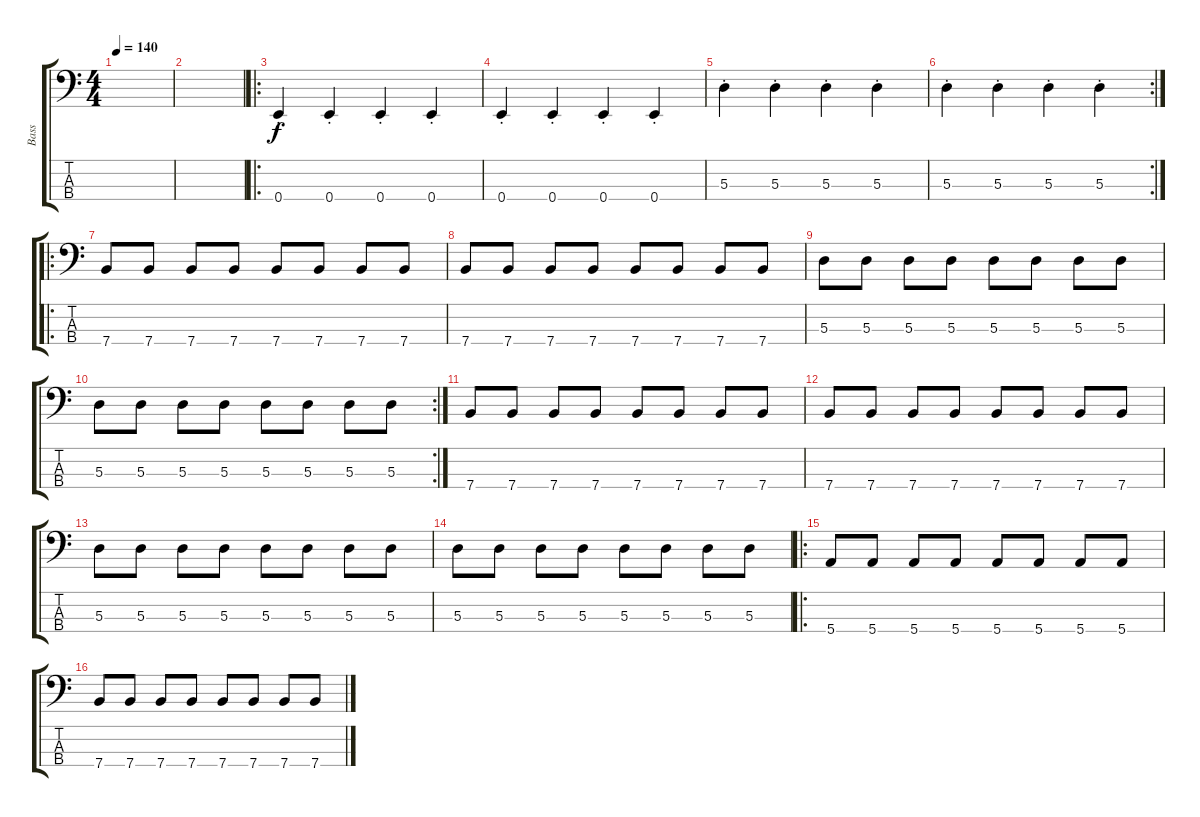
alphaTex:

\track ("Bass" "Bass") {instrument electricbassfinger}
\staff {score tabs}
\tuning (G2 D2 A1 E1) {hide}
\ts (4 4)
\tempo 140
\clef f4
\ks c
|
|
\ro
0.4{st}.4 0.4{st}.4 0.4{st}.4 0.4{st}.4 |
0.4{st}.4 0.4{st}.4 0.4{st}.4 0.4{st}.4 |
5.3{st}.4 5.3{st}.4 5.3{st}.4 5.3{st}.4 |
\rc 2
5.3{st}.4 5.3{st}.4 5.3{st}.4 5.3{st}.4 |
\ro
7.4.8 7.4.8 7.4.8 7.4.8 7.4.8 7.4.8 7.4.8 7.4.8 |
7.4.8 7.4.8 7.4.8 7.4.8 7.4.8 7.4.8 7.4.8 7.4.8 |
5.3.8 5.3.8 5.3.8 5.3.8 5.3.8 5.3.8 5.3.8 5.3.8 |
\rc 2
5.3.8 5.3.8 5.3.8 5.3.8 5.3.8 5.3.8 5.3.8 5.3.8 |
7.4.8 7.4.8 7.4.8 7.4.8 7.4.8 7.4.8 7.4.8 7.4.8 |
7.4.8 7.4.8 7.4.8 7.4.8 7.4.8 7.4.8 7.4.8 7.4.8 |
5.3.8 5.3.8 5.3.8 5.3.8 5.3.8 5.3.8 5.3.8 5.3.8 |
5.3.8 5.3.8 5.3.8 5.3.8 5.3.8 5.3.8 5.3.8 5.3.8 |
\ro
5.4.8 5.4.8 5.4.8 5.4.8 5.4.8 5.4.8 5.4.8 5.4.8 |
7.4.8 7.4.8 7.4.8 7.4.8 7.4.8 7.4.8 7.4.8 7.4.8
